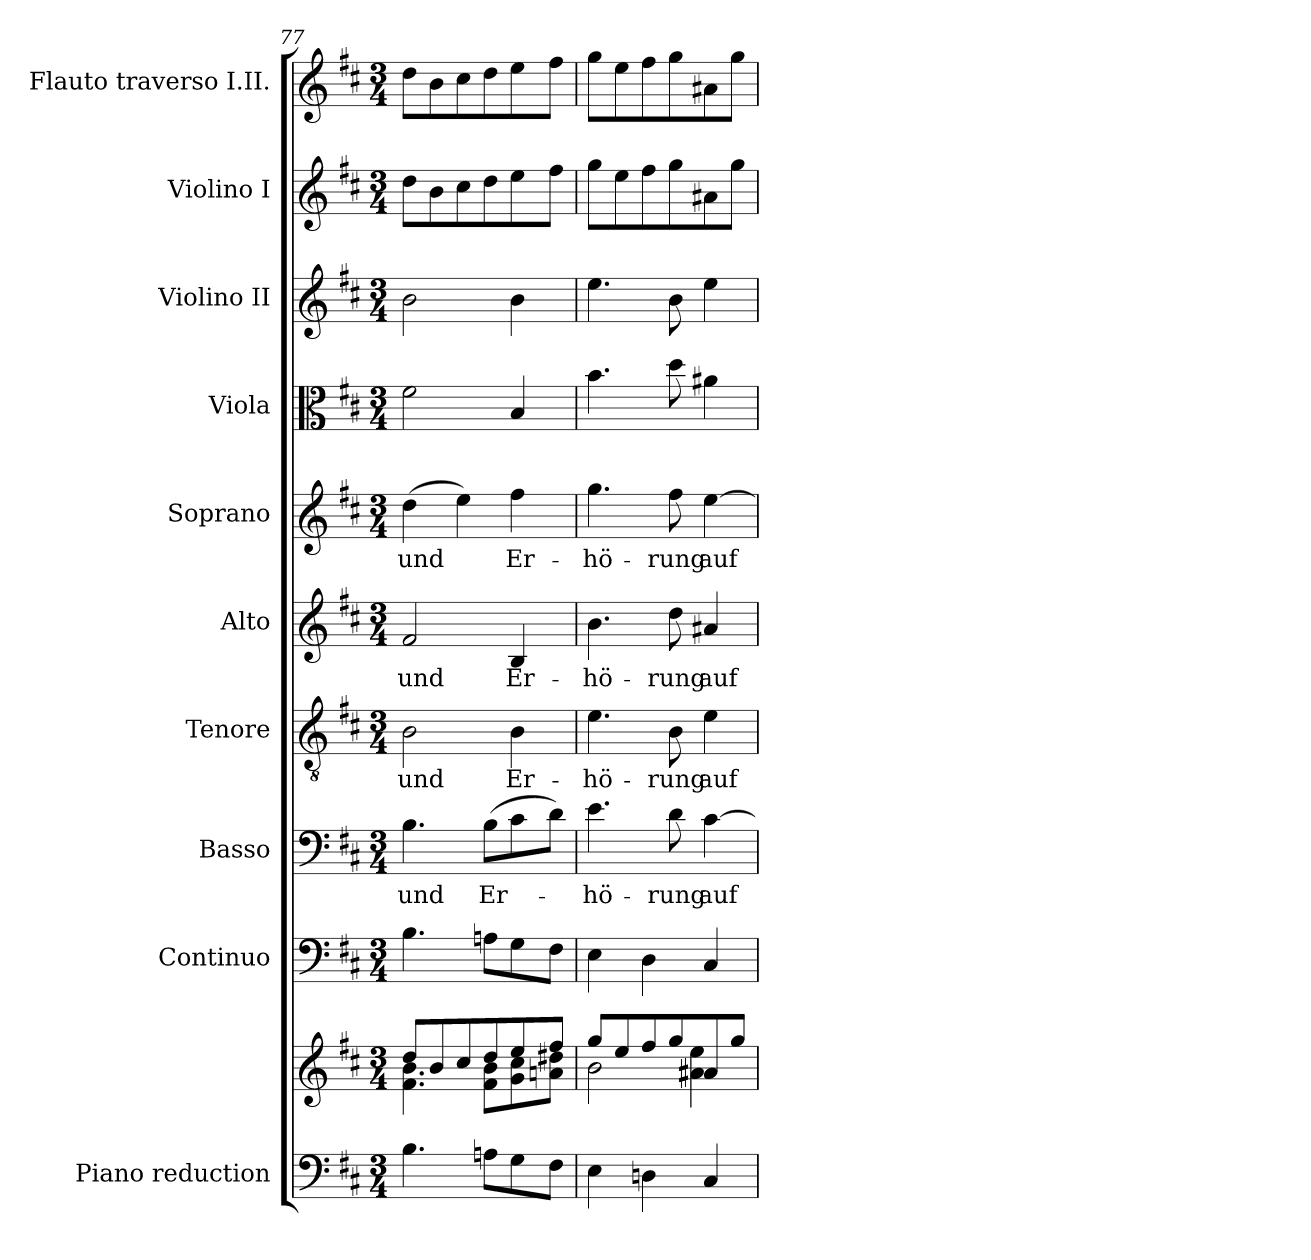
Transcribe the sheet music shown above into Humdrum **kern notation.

**kern	**kern	**kern	**kern	**text	**kern	**text	**kern	**text	**kern	**text	**kern	**kern	**kern	**kern
*part10	*part10	*part9	*part8	*part8	*part7	*part7	*part6	*part6	*part5	*part5	*part4	*part3	*part2	*part1
*staff11	*staff10	*staff9	*staff8	*staff8	*staff7	*staff7	*staff6	*staff6	*staff5	*staff5	*staff4	*staff3	*staff2	*staff1
*I"Piano reduction	*	*I"Continuo	*I"Basso	*	*I"Tenore	*	*I"Alto	*	*I"Soprano	*	*I"Viola	*I"Violino II	*I"Violino I	*I"Flauto traverso I.II.
*I'Pno	*	*	*	*	*	*	*	*	*	*	*I'Vla	*I'Vln	*I'Vln	*I'Fl
*clefF4	*clefG2	*clefF4	*clefF4	*	*clefGv2	*	*clefG2	*	*clefG2	*	*clefC3	*clefG2	*clefG2	*clefG2
*k[f#c#]	*k[f#c#]	*k[f#c#]	*k[f#c#]	*	*k[f#c#]	*	*k[f#c#]	*	*k[f#c#]	*	*k[f#c#]	*k[f#c#]	*k[f#c#]	*k[f#c#]
*M3/4	*M3/4	*M3/4	*M3/4	*	*M3/4	*	*M3/4	*	*M3/4	*	*M3/4	*M3/4	*M3/4	*M3/4
=77	=77	=77	=77	=77	=77	=77	=77	=77	=77	=77	=77	=77	=77	=77
*	*^	*	*	*	*	*	*	*	*	*	*	*	*	*
!	!	!	!	!	!LO:LY:b	!	!LO:LY:b	!	!LO:LY:b	!	!LO:LY:b	!	!	!	!
4.B\	8dd/L	4.f#\ 4.b\	4.B\	4.B\	und	2B\	und	2f#/	und	(4dd\	und	2f#\	2b\	8dd\L	8dd\L
.	8b/	.	.	.	.	.	.	.	.	.	.	.	.	8b\	8b\
.	8cc#/	.	.	.	.	.	.	.	.	4ee\)	.	.	.	8cc#\	8cc#\
!	!	!	!	!	!LO:LY:b	!	!	!	!	!	!	!	!	!	!
8An\L	8dd/	8f#\ 8b\L	8An\L	(8B\L	Er-	.	.	.	.	.	.	.	.	8dd\	8dd\
!	!	!	!	!	!	!	!LO:LY:b	!	!LO:LY:b	!	!LO:LY:b	!	!	!	!
8G\	8ee/	8g\ 8cc#\	8G\	8c#\	.	4B\	Er-	4B/	Er-	4ff#\	Er-	4B/	4b\	8ee\	8ee\
8F#\J	8ff#/J	8an\ 8dd#X\J	8F#\J	8d\J)	.	.	.	.	.	.	.	.	.	8ff#\J	8ff#\J
!!LO:PB:g=z
=78	=78	=78	=78	=78	=78	=78	=78	=78	=78	=78	=78	=78	=78	=78	=78
!	!	!	!	!	!LO:LY:b	!	!LO:LY:b	!	!LO:LY:b	!	!LO:LY:b	!	!	!	!
4E\	8gg/L	2b\	4E\	4.e\	-hö-	4.e\	-hö-	4.b\	-hö-	4.gg\	-hö-	4.b\	4.ee\	8gg\L	8gg\L
.	8ee/	.	.	.	.	.	.	.	.	.	.	.	.	8ee\	8ee\
4Dn\	8ff#/	.	4D\	.	.	.	.	.	.	.	.	.	.	8ff#\	8ff#\
!	!	!	!	!	!LO:LY:b	!	!LO:LY:b	!	!LO:LY:b	!	!LO:LY:b	!	!	!	!
.	8gg/	.	.	8d\	-rung	8B\	-rung	8dd\	-rung	8ff#\	-rung	8dd\	8b\	8gg\	8gg\
!	!	!	!	!	!LO:LY:b	!	!LO:LY:b	!	!LO:LY:b	!	!LO:LY:b	!	!	!	!
4C#/	8a#X/	4a#\ 4ee\	4C#/	[4c#\	auf	4e\	auf	4a#X/	auf	[4ee\	auf	4a#X\	4ee\	8a#X\	8a#X\
.	8gg/J	.	.	.	.	.	.	.	.	.	.	.	.	8gg\J	8gg\J
*	*v	*v	*	*	*	*	*	*	*	*	*	*	*	*	*
=	=	=	=	=	=	=	=	=	=	=	=	=	=	=
*-	*-	*-	*-	*-	*-	*-	*-	*-	*-	*-	*-	*-	*-	*-
